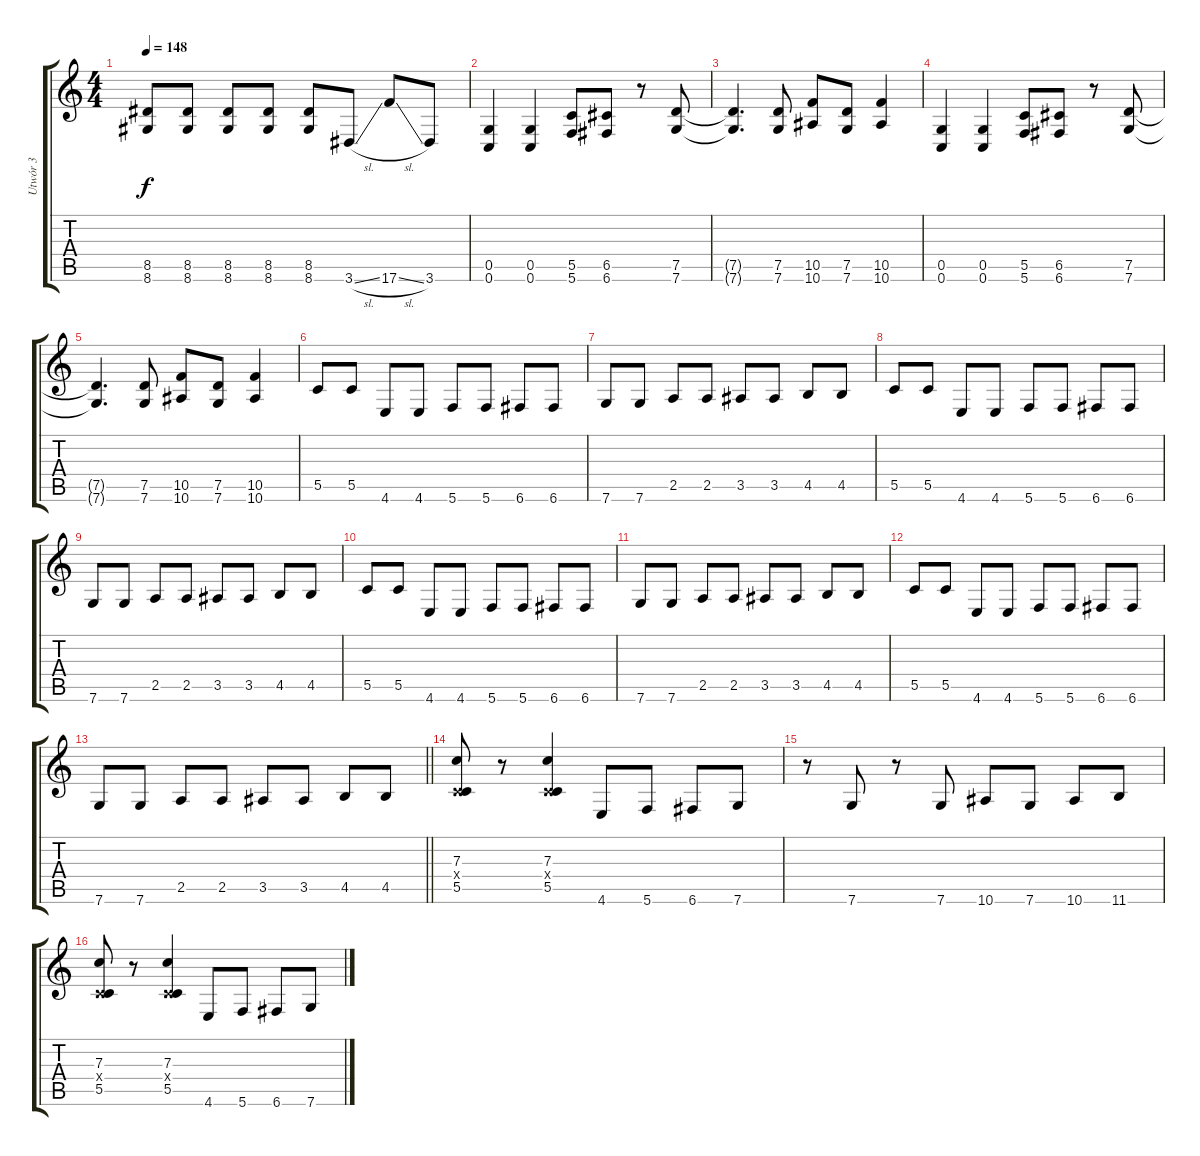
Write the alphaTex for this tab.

\track ("Utwór 3" "Utwór 3") {instrument distortionguitar}
\staff {score tabs}
\tuning (D4 A3 F3 C3 G2 C2) {hide}
\ts (4 4)
\tempo 148
\clef g2
\ks c
(8.5 8.6).8{dy f} (8.5 8.6).8 (8.5 8.6).8 (8.5 8.6).8 (8.5 8.6).8 3.6{sl}.8 17.6{sl}.8 3.6.8 |
(0.5 0.6).4 (0.5 0.6).4 (5.5 5.6).8 (6.5 6.6).8 r.8 (7.5 7.6).8 |
(7.5{t} 7.6{t}).4{d} (7.5 7.6).8 (10.5 10.6).8 (7.5 7.6).8 (10.5 10.6).4 |
(0.5 0.6).4 (0.5 0.6).4 (5.5 5.6).8 (6.5 6.6).8 r.8 (7.5 7.6).8 |
(7.5{t} 7.6{t}).4{d} (7.5 7.6).8 (10.5 10.6).8 (7.5 7.6).8 (10.5 10.6).4 |
5.5.8 5.5.8 4.6.8 4.6.8 5.6.8 5.6.8 6.6.8 6.6.8 |
7.6.8 7.6.8 2.5.8 2.5.8 3.5.8 3.5.8 4.5.8 4.5.8 |
5.5.8 5.5.8 4.6.8 4.6.8 5.6.8 5.6.8 6.6.8 6.6.8 |
7.6.8 7.6.8 2.5.8 2.5.8 3.5.8 3.5.8 4.5.8 4.5.8 |
5.5.8 5.5.8 4.6.8 4.6.8 5.6.8 5.6.8 6.6.8 6.6.8 |
7.6.8 7.6.8 2.5.8 2.5.8 3.5.8 3.5.8 4.5.8 4.5.8 |
5.5.8 5.5.8 4.6.8 4.6.8 5.6.8 5.6.8 6.6.8 6.6.8 |
\barLineRight lightlight
7.6.8 7.6.8 2.5.8 2.5.8 3.5.8 3.5.8 4.5.8 4.5.8 |
(7.3 0.4{x} 5.5).8 r.8 (7.3 0.4{x} 5.5).4 4.6.8 5.6.8 6.6.8 7.6.8 |
r.8 7.6.8 r.8 7.6.8 10.6.8 7.6.8 10.6.8 11.6.8 |
(7.3 0.4{x} 5.5).8 r.8 (7.3 0.4{x} 5.5).4 4.6.8 5.6.8 6.6.8 7.6.8
